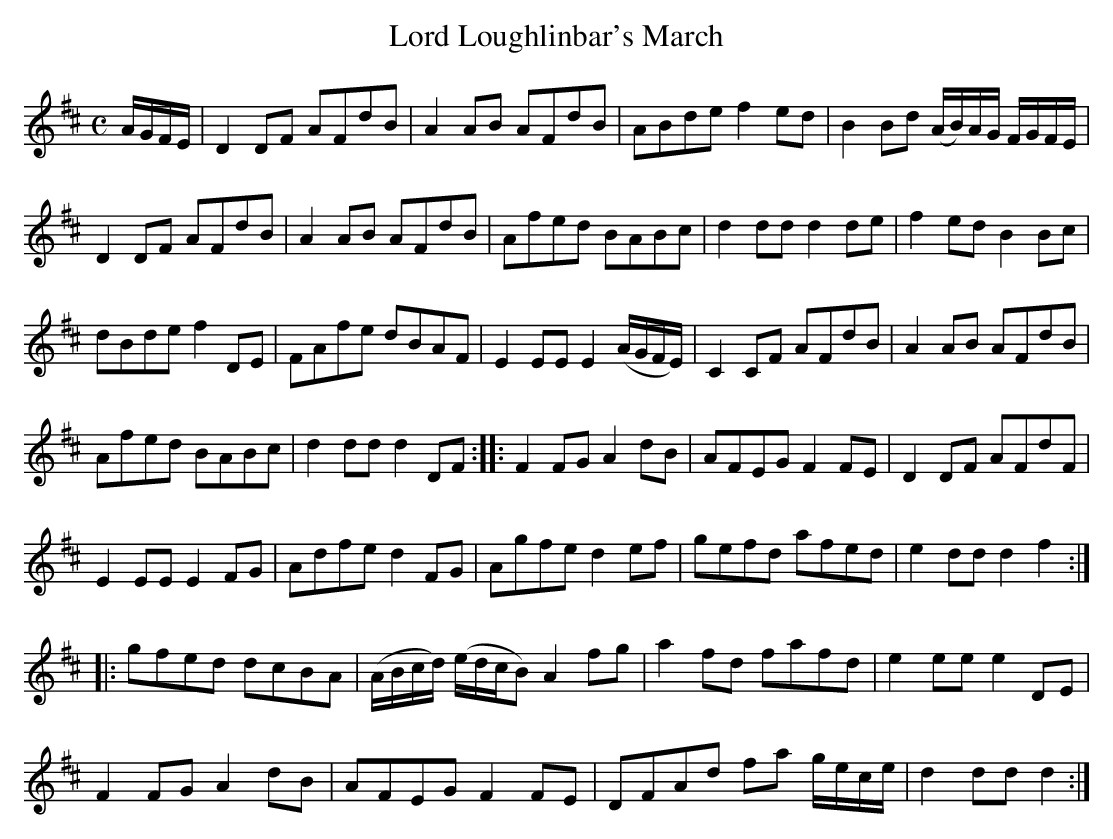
X:1
T:Lord Loughlinbar's March
M:C
L:1/8
K:D
A/G/F/E/|D2 DF AFdB|A2 AB AFdB|ABde f2 ed|B2 Bd (A/B/)A/G/ F/G/F/E/|
D2 DF AFdB|A2 AB AFdB|Afed BABc|d2 dd d2 de|f2 ed B2 Bc|
dBde f2 DE|FAfe dBAF|E2 EE E2 (A/G/F/E/)|C2 CF AFdB|A2 AB AFdB|
Afed BABc|d2 dd d2 DF::F2 FG A2 dB|AFEG F2 FE|D2 DF AFdF|
E2 EE E2 FG|Adfe d2 FG|Agfe d2 ef|gefd afed|e2 dd d2f2:|
|:gfed dcBA|(A/B/c/d/) (e/d/c/B) A2 fg|a2 fd fafd|e2 ee e2 DE|
F2 FG A2 dB|AFEG F2 FE|DFAd fa g/e/c/e/|d2 dd d2:|
